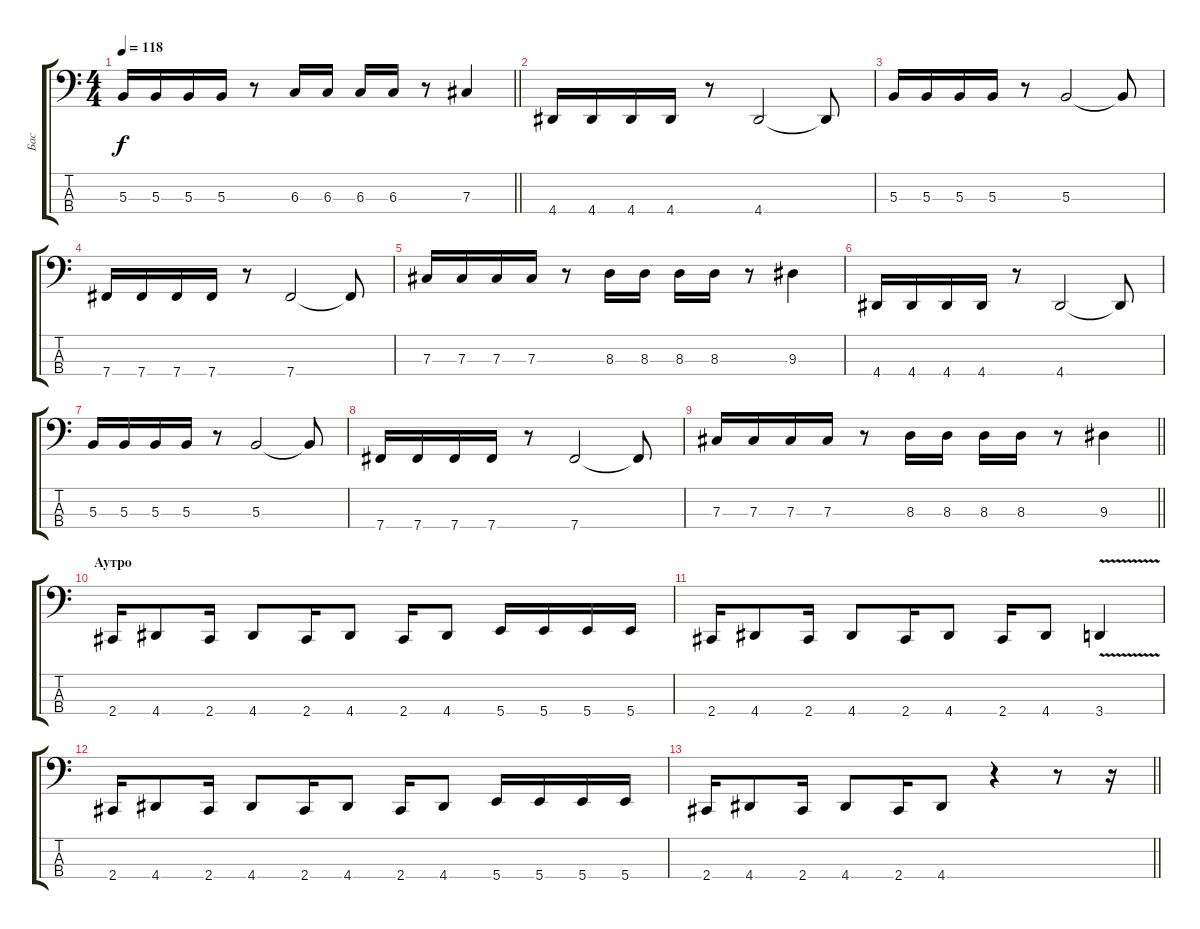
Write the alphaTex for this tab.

\track ("Бас" "Бас") {instrument electricbasspick}
\staff {score tabs}
\tuning (E2 B1 Gb1 B0) {hide}
\ts (4 4)
\tempo 118
\clef f4
\barLineRight lightlight
\ks c
5.3.16{dy f} 5.3.16 5.3.16 5.3.16 r.8 6.3.16 6.3.16 6.3.16 6.3.16 r.8 7.3.4 |
4.4.16 4.4.16 4.4.16 4.4.16 r.8 4.4.2 4.4{t}.8 |
5.3.16 5.3.16 5.3.16 5.3.16 r.8 5.3.2 5.3{t}.8 |
7.4.16 7.4.16 7.4.16 7.4.16 r.8 7.4.2 7.4{t}.8 |
7.3.16 7.3.16 7.3.16 7.3.16 r.8 8.3.16 8.3.16 8.3.16 8.3.16 r.8 9.3.4 |
4.4.16 4.4.16 4.4.16 4.4.16 r.8 4.4.2 4.4{t}.8 |
5.3.16 5.3.16 5.3.16 5.3.16 r.8 5.3.2 5.3{t}.8 |
7.4.16 7.4.16 7.4.16 7.4.16 r.8 7.4.2 7.4{t}.8 |
\barLineRight lightlight
7.3.16 7.3.16 7.3.16 7.3.16 r.8 8.3.16 8.3.16 8.3.16 8.3.16 r.8 9.3.4 |
\section ("" "Аутро")
2.4.16 4.4.8 2.4.16 4.4.8 2.4.16 4.4.8 2.4.16 4.4.8 5.4.16 5.4.16 5.4.16 5.4.16 |
2.4.16 4.4.8 2.4.16 4.4.8 2.4.16 4.4.8 2.4.16 4.4.8 3.4{v}.4 |
2.4.16 4.4.8 2.4.16 4.4.8 2.4.16 4.4.8 2.4.16 4.4.8 5.4.16 5.4.16 5.4.16 5.4.16 |
\barLineRight lightlight
2.4.16 4.4.8 2.4.16 4.4.8 2.4.16 4.4.8 r.4 r.8 r.16
